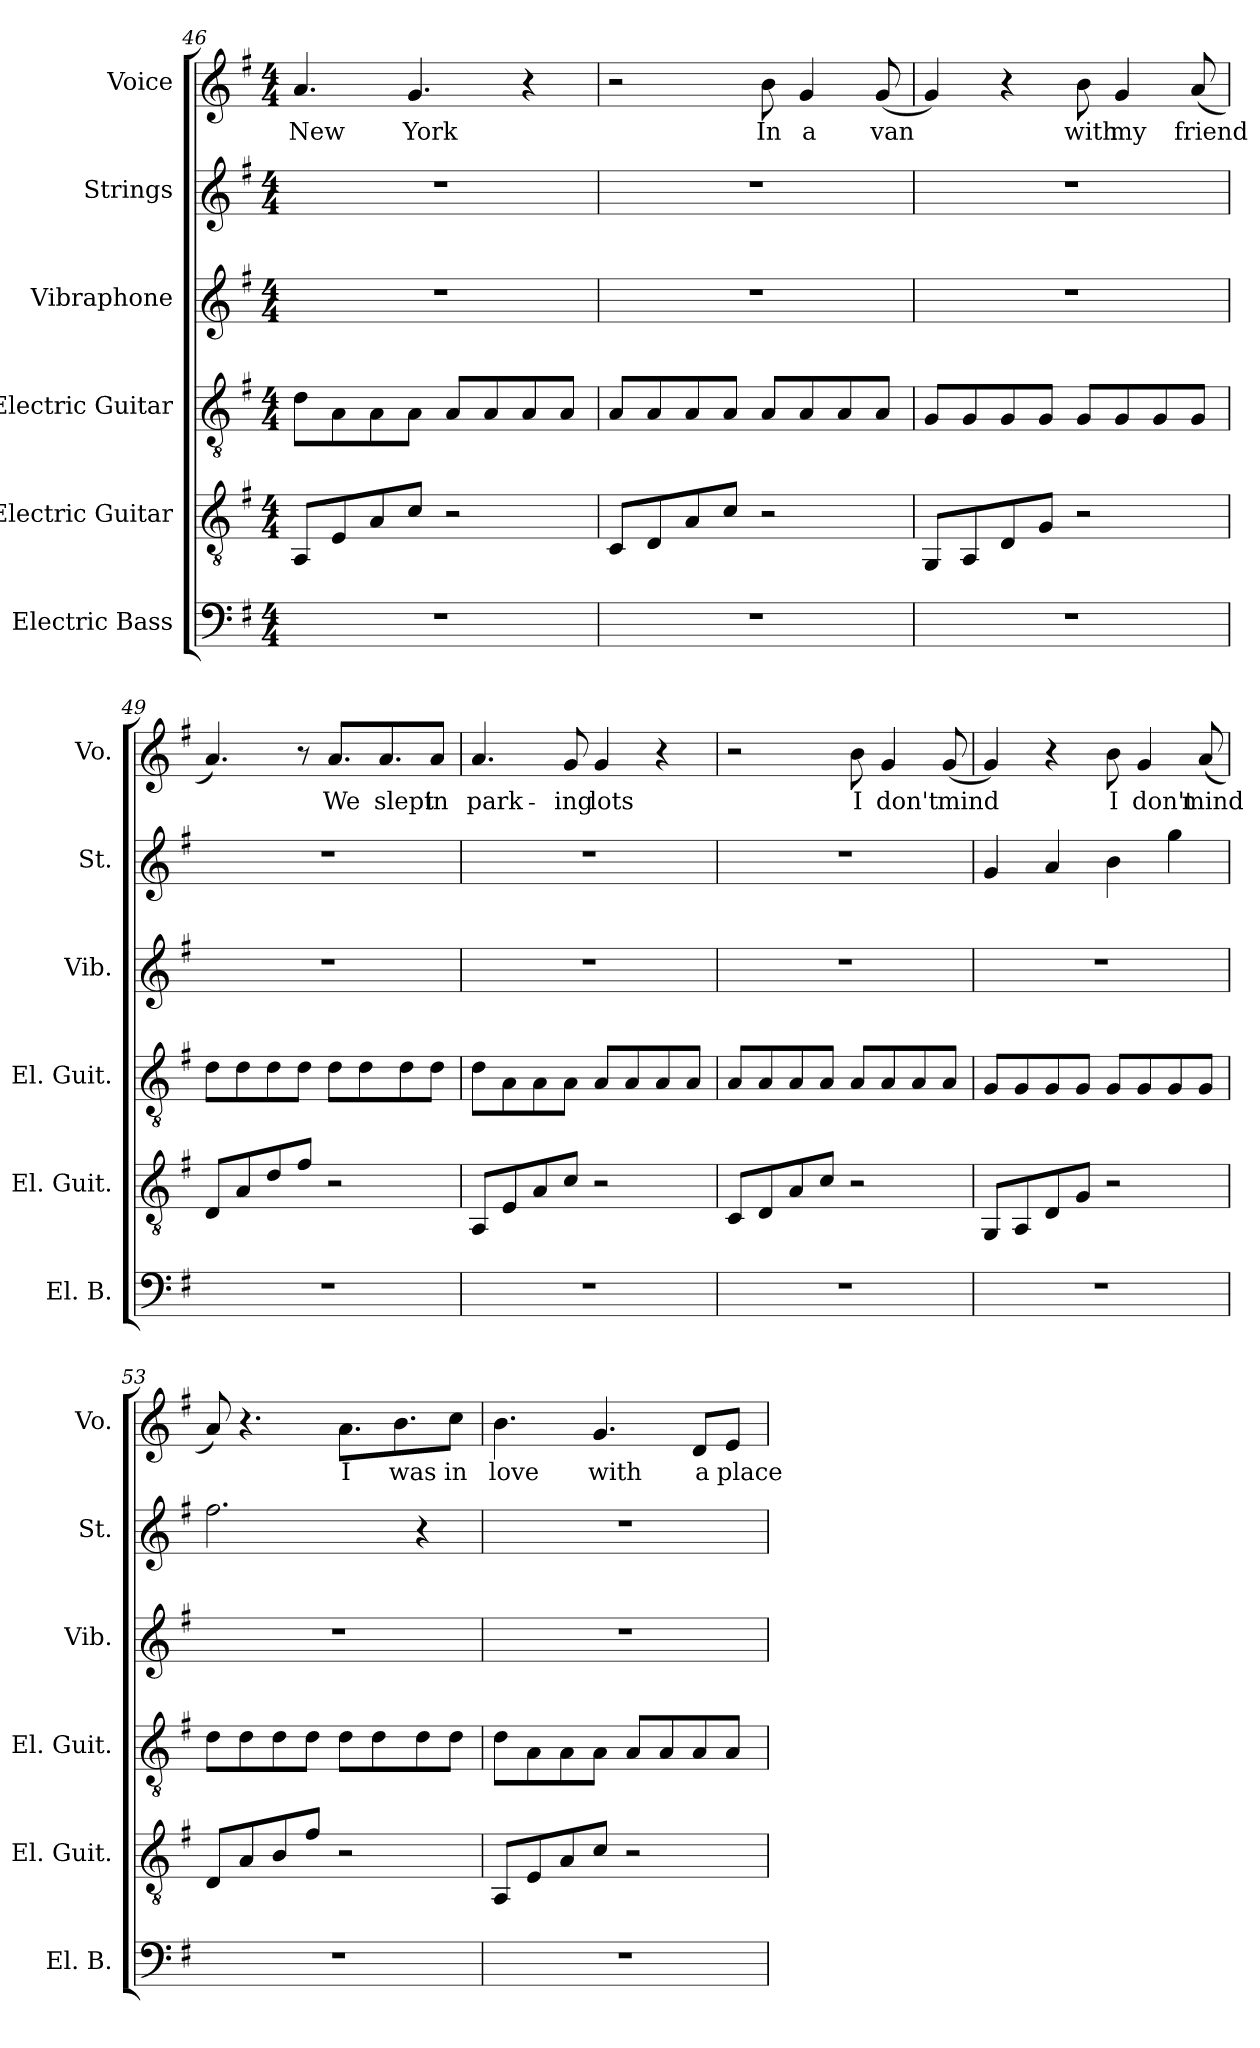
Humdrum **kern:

**kern	**kern	**kern	**kern	**kern	**kern	**text
*part6	*part5	*part4	*part3	*part2	*part1	*part1
*staff6	*staff5	*staff4	*staff3	*staff2	*staff1	*staff1
*I"Electric Bass	*I"Electric Guitar	*I"Electric Guitar	*I"Vibraphone	*I"Strings	*I"Voice	*
*I'El. B.	*I'El. Guit.	*I'El. Guit.	*I'Vib.	*I'St.	*I'Vo.	*
!!LO:LB:g=z
*clefF4	*clefGv2	*clefGv2	*clefG2	*clefG2	*clefG2	*
*ITrd7c12	*ITrd7c12	*ITrd7c12	*	*	*	*
*k[f#]	*k[f#]	*k[f#]	*k[f#]	*k[f#]	*k[f#]	*
*M4/4	*M4/4	*M4/4	*M4/4	*M4/4	*M4/4	*
=46	=46	=46	=46	=46	=46	=46
!	!	!	!	!	!	!LO:LY:b
1r	8AAA/L	8D\L	1r	1r	4.a/	New
.	8EE/	8AA\	.	.	.	.
.	8AA/	8AA\	.	.	.	.
!	!	!	!	!	!	!LO:LY:b
.	8C/J	8AA\J	.	.	4.g/	York
.	2r	8AA/L	.	.	.	.
.	.	8AA/	.	.	.	.
.	.	8AA/	.	.	4r	.
.	.	8AA/J	.	.	.	.
=47	=47	=47	=47	=47	=47	=47
1r	8CC/L	8AA/L	1r	1r	2r	.
.	8DD/	8AA/	.	.	.	.
.	8AA/	8AA/	.	.	.	.
.	8C/J	8AA/J	.	.	.	.
!	!	!	!	!	!	!LO:LY:b
.	2r	8AA/L	.	.	8b\	In
!	!	!	!	!	!	!LO:LY:b
.	.	8AA/	.	.	4g/	a
.	.	8AA/	.	.	.	.
!	!	!	!	!	!	!LO:LY:b
.	.	8AA/J	.	.	(8g/	van
=48	=48	=48	=48	=48	=48	=48
1r	8GGG/L	8GG/L	1r	1r	4g/)	.
.	8AAA/	8GG/	.	.	.	.
.	8DD/	8GG/	.	.	4r	.
.	8GG/J	8GG/J	.	.	.	.
!	!	!	!	!	!	!LO:LY:b
.	2r	8GG/L	.	.	8b\	with
!	!	!	!	!	!	!LO:LY:b
.	.	8GG/	.	.	4g/	my
.	.	8GG/	.	.	.	.
!	!	!	!	!	!	!LO:LY:b
.	.	8GG/J	.	.	(8a/	friend
=49	=49	=49	=49	=49	=49	=49
1r	8DD/L	8D\L	1r	1r	4.a/)	.
.	8AA/	8D\	.	.	.	.
.	8D/	8D\	.	.	.	.
.	8F#/J	8D\J	.	.	8r	.
!	!	!	!	!	!	!LO:LY:b
.	2r	8D\L	.	.	8.a/L	We
.	.	8D\	.	.	.	.
!	!	!	!	!	!	!LO:LY:b
.	.	.	.	.	8.a/	slept
.	.	8D\	.	.	.	.
!	!	!	!	!	!	!LO:LY:b
.	.	8D\J	.	.	8a/J	in
!!LO:PB:g=z
=50	=50	=50	=50	=50	=50	=50
!	!	!	!	!	!	!LO:LY:b
1r	8AAA/L	8D\L	1r	1r	4.a/	park-
.	8EE/	8AA\	.	.	.	.
.	8AA/	8AA\	.	.	.	.
!	!	!	!	!	!	!LO:LY:b
.	8C/J	8AA\J	.	.	8g/	-ing
!	!	!	!	!	!	!LO:LY:b
.	2r	8AA/L	.	.	4g/	lots
.	.	8AA/	.	.	.	.
.	.	8AA/	.	.	4r	.
.	.	8AA/J	.	.	.	.
=51	=51	=51	=51	=51	=51	=51
1r	8CC/L	8AA/L	1r	1r	2r	.
.	8DD/	8AA/	.	.	.	.
.	8AA/	8AA/	.	.	.	.
.	8C/J	8AA/J	.	.	.	.
!	!	!	!	!	!	!LO:LY:b
.	2r	8AA/L	.	.	8b\	I
!	!	!	!	!	!	!LO:LY:b
.	.	8AA/	.	.	4g/	don't
.	.	8AA/	.	.	.	.
!	!	!	!	!	!	!LO:LY:b
.	.	8AA/J	.	.	(8g/	mind
=52	=52	=52	=52	=52	=52	=52
1r	8GGG/L	8GG/L	1r	4g/	4g/)	.
.	8AAA/	8GG/	.	.	.	.
.	8DD/	8GG/	.	4a/	4r	.
.	8GG/J	8GG/J	.	.	.	.
!	!	!	!	!	!	!LO:LY:b
.	2r	8GG/L	.	4b\	8b\	I
!	!	!	!	!	!	!LO:LY:b
.	.	8GG/	.	.	4g/	don't
.	.	8GG/	.	4gg\	.	.
!	!	!	!	!	!	!LO:LY:b
.	.	8GG/J	.	.	(8a/	mind
!!LO:LB:g=z
=53	=53	=53	=53	=53	=53	=53
1r	8DD/L	8D\L	1r	2.ff#\	8a/)	.
.	8AA/	8D\	.	.	4.r	.
.	8BB/	8D\	.	.	.	.
.	8F#/J	8D\J	.	.	.	.
!	!	!	!	!	!	!LO:LY:b
.	2r	8D\L	.	.	8.a\L	I
.	.	8D\	.	.	.	.
!	!	!	!	!	!	!LO:LY:b
.	.	.	.	.	8.b\	was
.	.	8D\	.	4r	.	.
!	!	!	!	!	!	!LO:LY:b
.	.	8D\J	.	.	8cc\J	in
=54	=54	=54	=54	=54	=54	=54
!	!	!	!	!	!	!LO:LY:b
1r	8AAA/L	8D\L	1r	1r	4.b\	love
.	8EE/	8AA\	.	.	.	.
.	8AA/	8AA\	.	.	.	.
!	!	!	!	!	!	!LO:LY:b
.	8C/J	8AA\J	.	.	4.g/	with
.	2r	8AA/L	.	.	.	.
.	.	8AA/	.	.	.	.
!	!	!	!	!	!	!LO:LY:b
.	.	8AA/	.	.	8d/L	a
!	!	!	!	!	!	!LO:LY:b
.	.	8AA/J	.	.	8e/J	place
=	=	=	=	=	=	=
*-	*-	*-	*-	*-	*-	*-
